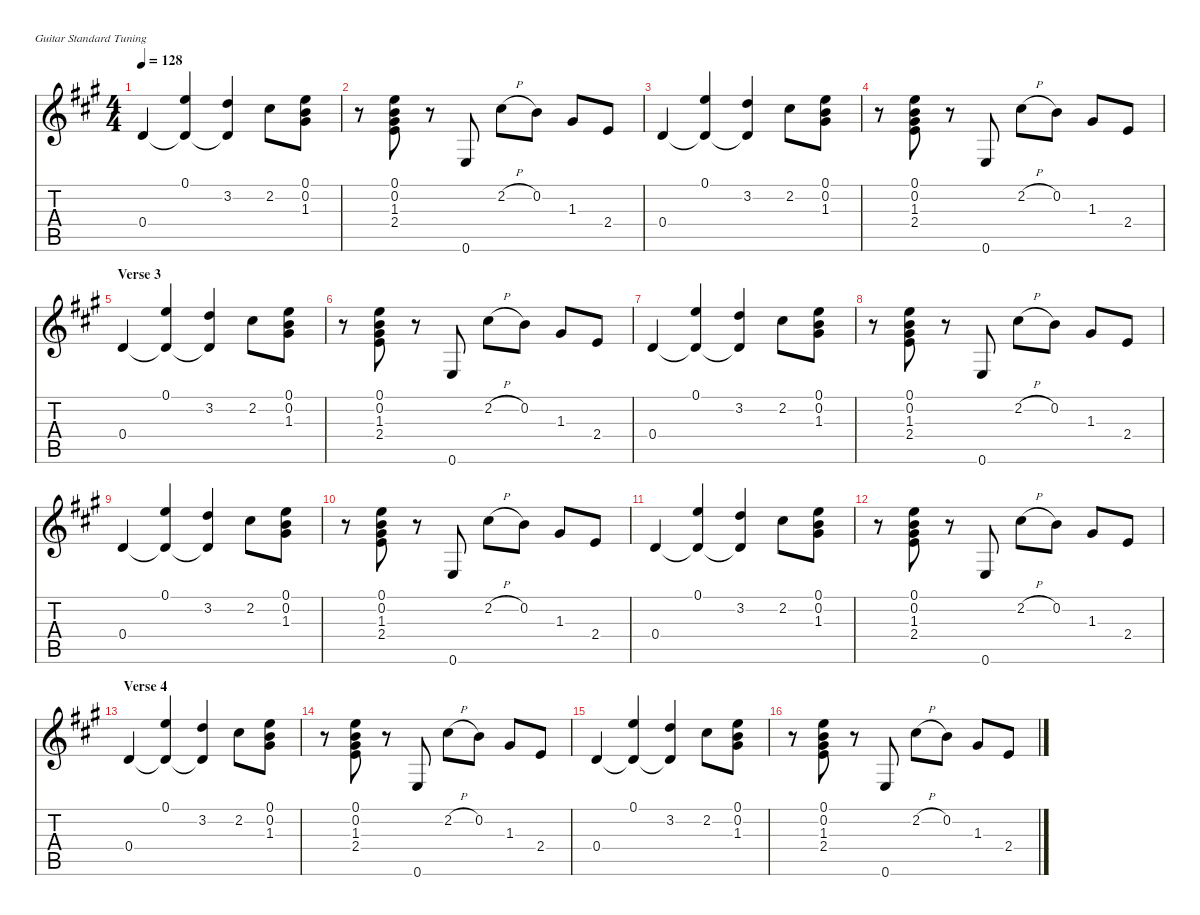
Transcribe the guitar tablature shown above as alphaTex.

\defaultSystemsLayout 4
\hideDynamics
\bracketExtendMode nobrackets
\singleTrackTrackNamePolicy hidden
\multiTrackTrackNamePolicy hidden
\firstSystemTrackNameMode fullname
\firstSystemTrackNameOrientation horizontal
\otherSystemsTrackNameOrientation horizontal
\track ("Guitar" "E-Gt") {mute instrument distortionguitar}
\staff {score tabs}
\tuning (E4 B3 G3 D3 A2 E2)
\ts (4 4)
\tempo 128
\clef g2
\ks a
0.4{acc forcenatural}.4{dy f beam Up} (0.1{acc forcenatural} 0.4{t acc forcenatural}).4{beam Up} (3.2{acc forcenatural} 0.4{t acc forcenatural}).4{beam Up} 2.2{acc #}.8{beam Down} (0.1{acc forcenatural} 0.2{acc forcenatural} 1.3{acc #}).8{beam Down} |
r.8{beam Down} (0.2{acc forcenatural} 1.3{acc #} 0.1{acc forcenatural} 2.4{acc forcenatural}).8{beam Up} r.8{beam Up} 0.6{acc forcenatural}.8{beam Up} 2.2{h acc #}.8{beam Down} 0.2{acc forcenatural}.8{beam Down} 1.3{acc #}.8{beam Up} 2.4{acc forcenatural}.8{beam Up} |
0.4{acc forcenatural}.4{beam Up} (0.1{acc forcenatural} 0.4{t acc forcenatural}).4{beam Up} (3.2{acc forcenatural} 0.4{t acc forcenatural}).4{beam Up} 2.2{acc #}.8{beam Down} (0.1{acc forcenatural} 0.2{acc forcenatural} 1.3{acc #}).8{beam Down} |
r.8{beam Down} (0.2{acc forcenatural} 1.3{acc #} 0.1{acc forcenatural} 2.4{acc forcenatural}).8{beam Up} r.8{beam Up} 0.6{acc forcenatural}.8{beam Up} 2.2{h acc #}.8{beam Down} 0.2{acc forcenatural}.8{beam Down} 1.3{acc #}.8{beam Up} 2.4{acc forcenatural}.8{beam Up} |
\section ("" "Verse 3")
0.4{acc forcenatural}.4{beam Up} (0.1{acc forcenatural} 0.4{t acc forcenatural}).4{beam Up} (3.2{acc forcenatural} 0.4{t acc forcenatural}).4{beam Up} 2.2{acc #}.8{beam Down} (0.1{acc forcenatural} 0.2{acc forcenatural} 1.3{acc #}).8{beam Down} |
r.8{beam Down} (0.2{acc forcenatural} 1.3{acc #} 0.1{acc forcenatural} 2.4{acc forcenatural}).8{beam Up} r.8{beam Up} 0.6{acc forcenatural}.8{beam Up} 2.2{h acc #}.8{beam Down} 0.2{acc forcenatural}.8{beam Down} 1.3{acc #}.8{beam Up} 2.4{acc forcenatural}.8{beam Up} |
0.4{acc forcenatural}.4{beam Up} (0.1{acc forcenatural} 0.4{t acc forcenatural}).4{beam Up} (3.2{acc forcenatural} 0.4{t acc forcenatural}).4{beam Up} 2.2{acc #}.8{beam Down} (0.1{acc forcenatural} 0.2{acc forcenatural} 1.3{acc #}).8{beam Down} |
r.8{beam Down} (0.2{acc forcenatural} 1.3{acc #} 0.1{acc forcenatural} 2.4{acc forcenatural}).8{beam Up} r.8{beam Up} 0.6{acc forcenatural}.8{beam Up} 2.2{h acc #}.8{beam Down} 0.2{acc forcenatural}.8{beam Down} 1.3{acc #}.8{beam Up} 2.4{acc forcenatural}.8{beam Up} |
0.4{acc forcenatural}.4{beam Up} (0.1{acc forcenatural} 0.4{t acc forcenatural}).4{beam Up} (3.2{acc forcenatural} 0.4{t acc forcenatural}).4{beam Up} 2.2{acc #}.8{beam Down} (0.1{acc forcenatural} 0.2{acc forcenatural} 1.3{acc #}).8{beam Down} |
r.8{beam Down} (0.2{acc forcenatural} 1.3{acc #} 0.1{acc forcenatural} 2.4{acc forcenatural}).8{beam Up} r.8{beam Up} 0.6{acc forcenatural}.8{beam Up} 2.2{h acc #}.8{beam Down} 0.2{acc forcenatural}.8{beam Down} 1.3{acc #}.8{beam Up} 2.4{acc forcenatural}.8{beam Up} |
0.4{acc forcenatural}.4{beam Up} (0.1{acc forcenatural} 0.4{t acc forcenatural}).4{beam Up} (3.2{acc forcenatural} 0.4{t acc forcenatural}).4{beam Up} 2.2{acc #}.8{beam Down} (0.1{acc forcenatural} 0.2{acc forcenatural} 1.3{acc #}).8{beam Down} |
r.8{beam Down} (0.2{acc forcenatural} 1.3{acc #} 0.1{acc forcenatural} 2.4{acc forcenatural}).8{beam Up} r.8{beam Up} 0.6{acc forcenatural}.8{beam Up} 2.2{h acc #}.8{beam Down} 0.2{acc forcenatural}.8{beam Down} 1.3{acc #}.8{beam Up} 2.4{acc forcenatural}.8{beam Up} |
\section ("" "Verse 4")
0.4{acc forcenatural}.4{beam Up} (0.1{acc forcenatural} 0.4{t acc forcenatural}).4{beam Up} (3.2{acc forcenatural} 0.4{t acc forcenatural}).4{beam Up} 2.2{acc #}.8{beam Down} (0.1{acc forcenatural} 0.2{acc forcenatural} 1.3{acc #}).8{beam Down} |
r.8{beam Down} (0.2{acc forcenatural} 1.3{acc #} 0.1{acc forcenatural} 2.4{acc forcenatural}).8{beam Up} r.8{beam Up} 0.6{acc forcenatural}.8{beam Up} 2.2{h acc #}.8{beam Down} 0.2{acc forcenatural}.8{beam Down} 1.3{acc #}.8{beam Up} 2.4{acc forcenatural}.8{beam Up} |
0.4{acc forcenatural}.4{beam Up} (0.1{acc forcenatural} 0.4{t acc forcenatural}).4{beam Up} (3.2{acc forcenatural} 0.4{t acc forcenatural}).4{beam Up} 2.2{acc #}.8{beam Down} (0.1{acc forcenatural} 0.2{acc forcenatural} 1.3{acc #}).8{beam Down} |
r.8{beam Down} (0.2{acc forcenatural} 1.3{acc #} 0.1{acc forcenatural} 2.4{acc forcenatural}).8{beam Up} r.8{beam Up} 0.6{acc forcenatural}.8{beam Up} 2.2{h acc #}.8{beam Down} 0.2{acc forcenatural}.8{beam Down} 1.3{acc #}.8{beam Up} 2.4{acc forcenatural}.8{beam Up}
